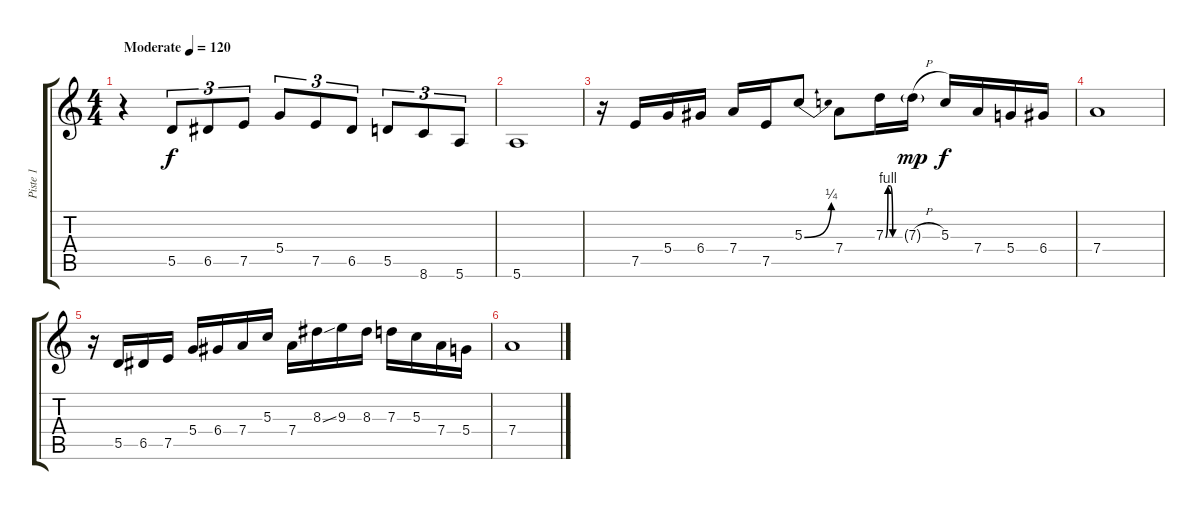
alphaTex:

\track ("Piste 1" "Piste 1") {instrument acousticguitarsteel}
\staff {score tabs}
\tuning (E4 B3 G3 D3 A2 E2) {hide}
\ts (4 4)
\tempo (120 "Moderate")
\clef g2
\ks c
r.4{dy f instrument acousticguitarsteel} 5.5.8{tu (3 2)} 6.5.8{tu (3 2)} 7.5.8{tu (3 2)} 5.4.8{tu (3 2)} 7.5.8{tu (3 2)} 6.5.8{tu (3 2)} 5.5.8{tu (3 2)} 8.6.8{tu (3 2)} 5.6.8{tu (3 2)} |
5.6.1 |
r.16 7.5.16 5.4.16 6.4.16 7.4.16 7.5.16 5.3{be (bend 0 0 60 1)}.8 7.4.8 7.3{be (custom 0 0 10 4 20 4 30 0 60 0)}.16 7.3{h g}.16{dy mp} 5.3.16{dy f} 7.4.16 5.4.16 6.4.16 |
7.4.1 |
r.16 5.5.16 6.5.16 7.5.16 5.4.16 6.4.16 7.4.16 5.3.16 7.4.16 8.3{ss}.16 9.3.16 8.3.16 7.3.16 5.3.16 7.4.16 5.4.16 |
7.4.1
